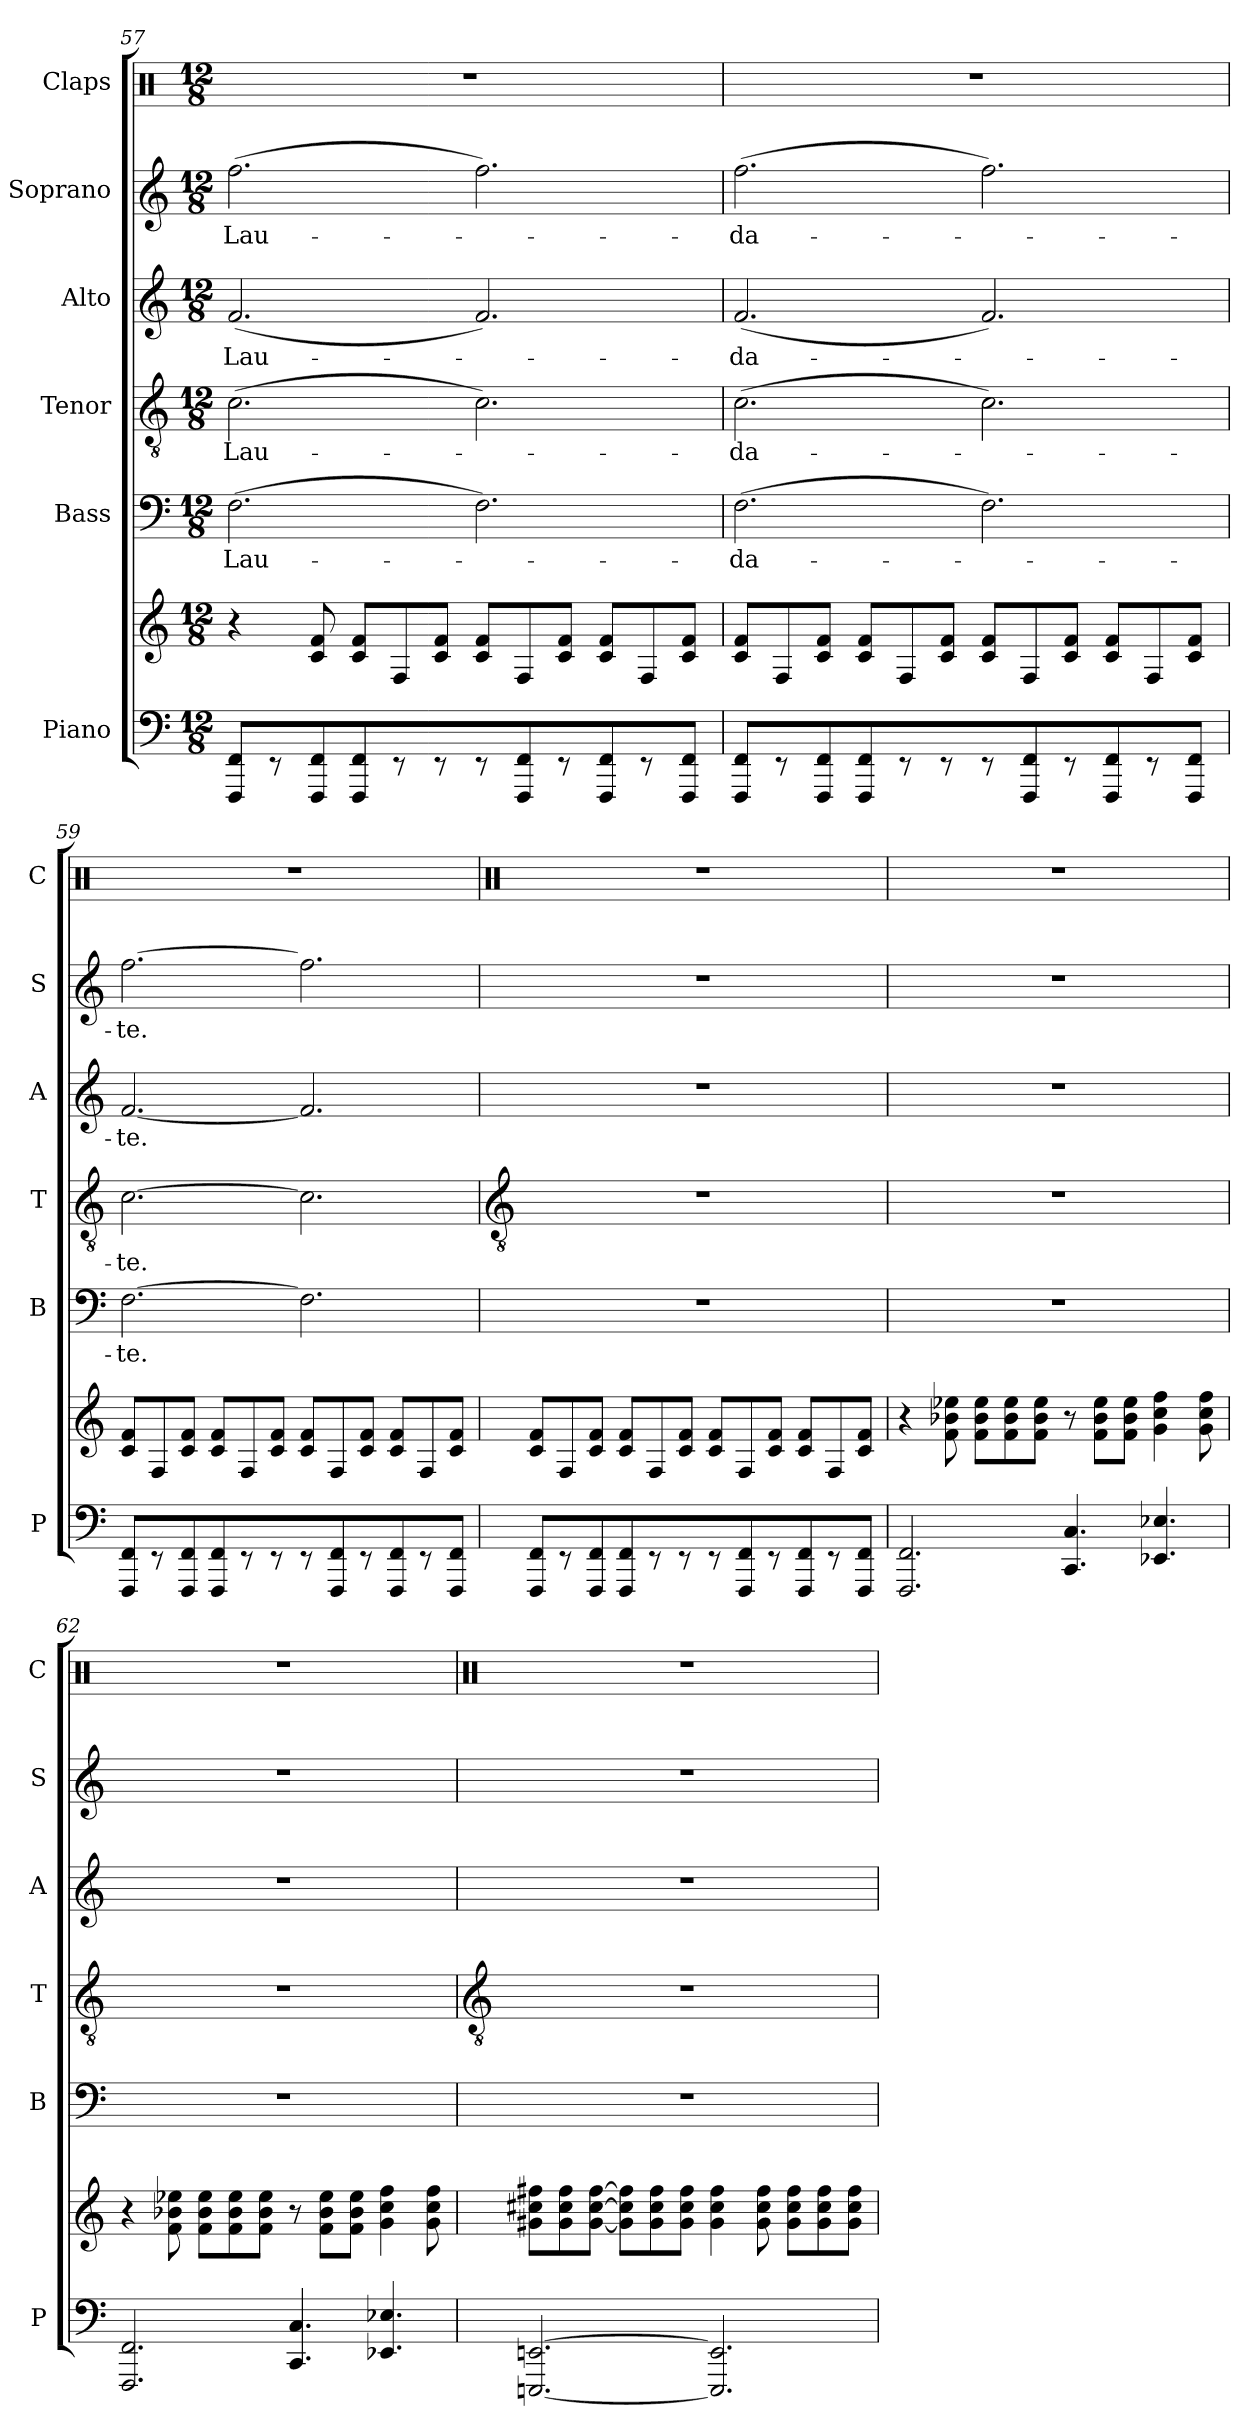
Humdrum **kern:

**kern	**kern	**kern	**text	**kern	**text	**kern	**text	**kern	**text	**kern
*part6	*part6	*part5	*part5	*part4	*part4	*part3	*part3	*part2	*part2	*part1
*staff7	*staff6	*staff5	*staff5	*staff4	*staff4	*staff3	*staff3	*staff2	*staff2	*staff1
*I"Piano	*	*I"Bass	*	*I"Tenor	*	*I"Alto	*	*I"Soprano	*	*I"Claps
*I'P	*	*I'B	*	*I'T	*	*I'A	*	*I'S	*	*I'C
!!LO:LB:g=z
*clefF4	*clefG2	*clefF4	*	*clefGv2	*	*clefG2	*	*clefG2	*	*clefX
*	*	*	*	*	*	*	*	*	*	*ITrd14c24
*k[]	*k[]	*k[]	*	*k[]	*	*k[]	*	*k[]	*	*k[]
*C:	*C:	*C:	*	*C:	*	*C:	*	*C:	*	*C:
*M12/8	*M12/8	*M12/8	*	*M12/8	*	*M12/8	*	*M12/8	*	*M12/8
=57	=57	=57	=57	=57	=57	=57	=57	=57	=57	=57
!	!	!	!LO:LY:b	!	!LO:LY:b	!	!LO:LY:b	!	!LO:LY:b	!LO:N:vis=1
8FFF 8FF	4r	(>2.F	Lau-	(>2.c	Lau-	(<2.f	Lau-	(>2.ff	Lau-	1.r
8r	.	.	.	.	.	.	.	.	.	.
8FFF 8FF	8c 8f	.	.	.	.	.	.	.	.	.
8FFF 8FF	8c 8fL	.	.	.	.	.	.	.	.	.
8r	8F	.	.	.	.	.	.	.	.	.
8r	8c 8fJ	.	.	.	.	.	.	.	.	.
8r	8c 8fL	2.F)	.	2.c)	.	2.f)	.	2.ff)	.	.
8FFF 8FF	8F	.	.	.	.	.	.	.	.	.
8r	8c 8fJ	.	.	.	.	.	.	.	.	.
8FFF 8FF	8c 8fL	.	.	.	.	.	.	.	.	.
8r	8F	.	.	.	.	.	.	.	.	.
8FFF 8FFJ	8c 8fJ	.	.	.	.	.	.	.	.	.
=58	=58	=58	=58	=58	=58	=58	=58	=58	=58	=58
!	!	!	!LO:LY:b	!	!LO:LY:b	!	!LO:LY:b	!	!LO:LY:b	!LO:N:vis=1
8FFF 8FF	8c 8fL	(>2.F	-da-	(>2.c	-da-	(<2.f	-da-	(>2.ff	-da-	1.r
8r	8F	.	.	.	.	.	.	.	.	.
8FFF 8FF	8c 8fJ	.	.	.	.	.	.	.	.	.
8FFF 8FF	8c 8fL	.	.	.	.	.	.	.	.	.
8r	8F	.	.	.	.	.	.	.	.	.
8r	8c 8fJ	.	.	.	.	.	.	.	.	.
8r	8c 8fL	2.F)	.	2.c)	.	2.f)	.	2.ff)	.	.
8FFF 8FF	8F	.	.	.	.	.	.	.	.	.
8r	8c 8fJ	.	.	.	.	.	.	.	.	.
8FFF 8FF	8c 8fL	.	.	.	.	.	.	.	.	.
8r	8F	.	.	.	.	.	.	.	.	.
8FFF 8FFJ	8c 8fJ	.	.	.	.	.	.	.	.	.
=59	=59	=59	=59	=59	=59	=59	=59	=59	=59	=59
!	!	!	!LO:LY:b	!	!LO:LY:b	!	!LO:LY:b	!	!LO:LY:b	!LO:N:vis=1
8FFF 8FF	8c 8fL	[2.F	-te.	[2.c	-te.	[2.f	-te.	[2.ff	-te.	1.r
8r	8F	.	.	.	.	.	.	.	.	.
8FFF 8FF	8c 8fJ	.	.	.	.	.	.	.	.	.
8FFF 8FF	8c 8fL	.	.	.	.	.	.	.	.	.
8r	8F	.	.	.	.	.	.	.	.	.
8r	8c 8fJ	.	.	.	.	.	.	.	.	.
8r	8c 8fL	2.F]	.	2.c]	.	2.f]	.	2.ff]	.	.
8FFF 8FF	8F	.	.	.	.	.	.	.	.	.
8r	8c 8fJ	.	.	.	.	.	.	.	.	.
8FFF 8FF	8c 8fL	.	.	.	.	.	.	.	.	.
8r	8F	.	.	.	.	.	.	.	.	.
8FFF 8FFJ	8c 8fJ	.	.	.	.	.	.	.	.	.
!!LO:LB:g=z
=60	=60	=60	=60	=60	=60	=60	=60	=60	=60	=60
*	*	*	*	*clefGv2	*	*	*	*	*	*clefX
!	!	!LO:N:vis=1	!	!LO:N:vis=1	!	!LO:N:vis=1	!	!LO:N:vis=1	!	!LO:N:vis=1
8FFF 8FF	8c 8fL	1.r	.	1.r	.	1.r	.	1.r	.	1.r
8r	8F	.	.	.	.	.	.	.	.	.
8FFF 8FF	8c 8fJ	.	.	.	.	.	.	.	.	.
8FFF 8FF	8c 8fL	.	.	.	.	.	.	.	.	.
8r	8F	.	.	.	.	.	.	.	.	.
8r	8c 8fJ	.	.	.	.	.	.	.	.	.
8r	8c 8fL	.	.	.	.	.	.	.	.	.
8FFF 8FF	8F	.	.	.	.	.	.	.	.	.
8r	8c 8fJ	.	.	.	.	.	.	.	.	.
8FFF 8FF	8c 8fL	.	.	.	.	.	.	.	.	.
8r	8F	.	.	.	.	.	.	.	.	.
8FFF 8FFJ	8c 8fJ	.	.	.	.	.	.	.	.	.
=61	=61	=61	=61	=61	=61	=61	=61	=61	=61	=61
!	!	!LO:N:vis=1	!	!LO:N:vis=1	!	!LO:N:vis=1	!	!LO:N:vis=1	!	!LO:N:vis=1
2.FFF 2.FF	4r	1.r	.	1.r	.	1.r	.	1.r	.	1.r
.	8f 8b-X 8ee-X	.	.	.	.	.	.	.	.	.
.	8f 8b- 8ee-L	.	.	.	.	.	.	.	.	.
.	8f 8b- 8ee-	.	.	.	.	.	.	.	.	.
.	8f 8b- 8ee-J	.	.	.	.	.	.	.	.	.
4.CC 4.C	8r	.	.	.	.	.	.	.	.	.
.	8f 8b- 8ee-L	.	.	.	.	.	.	.	.	.
.	8f 8b- 8ee-J	.	.	.	.	.	.	.	.	.
4.EE-X 4.E-X	4g 4cc 4ff	.	.	.	.	.	.	.	.	.
.	8g 8cc 8ff	.	.	.	.	.	.	.	.	.
=62	=62	=62	=62	=62	=62	=62	=62	=62	=62	=62
!	!	!LO:N:vis=1	!	!LO:N:vis=1	!	!LO:N:vis=1	!	!LO:N:vis=1	!	!LO:N:vis=1
2.FFF 2.FF	4r	1.r	.	1.r	.	1.r	.	1.r	.	1.r
.	8f 8b-X 8ee-X	.	.	.	.	.	.	.	.	.
.	8f 8b- 8ee-L	.	.	.	.	.	.	.	.	.
.	8f 8b- 8ee-	.	.	.	.	.	.	.	.	.
.	8f 8b- 8ee-J	.	.	.	.	.	.	.	.	.
4.CC 4.C	8r	.	.	.	.	.	.	.	.	.
.	8f 8b- 8ee-L	.	.	.	.	.	.	.	.	.
.	8f 8b- 8ee-J	.	.	.	.	.	.	.	.	.
4.EE-X 4.E-X	4g 4cc 4ff	.	.	.	.	.	.	.	.	.
.	8g 8cc 8ff	.	.	.	.	.	.	.	.	.
!!LO:LB:g=z
=63	=63	=63	=63	=63	=63	=63	=63	=63	=63	=63
*	*	*	*	*clefGv2	*	*	*	*	*	*clefX
!	!	!LO:N:vis=1	!	!LO:N:vis=1	!	!LO:N:vis=1	!	!LO:N:vis=1	!	!LO:N:vis=1
[2.EEEn [2.EEn	8g#X 8cc#X 8ff#XL	1.r	.	1.r	.	1.r	.	1.r	.	1.r
.	8g# 8cc# 8ff#	.	.	.	.	.	.	.	.	.
.	[8g# [8cc# [8ff#J	.	.	.	.	.	.	.	.	.
.	8g#] 8cc#] 8ff#]L	.	.	.	.	.	.	.	.	.
.	8g# 8cc# 8ff#	.	.	.	.	.	.	.	.	.
.	8g# 8cc# 8ff#J	.	.	.	.	.	.	.	.	.
2.EEE] 2.EE]	4g# 4cc# 4ff#	.	.	.	.	.	.	.	.	.
.	8g# 8cc# 8ff#	.	.	.	.	.	.	.	.	.
.	8g# 8cc# 8ff#L	.	.	.	.	.	.	.	.	.
.	8g# 8cc# 8ff#	.	.	.	.	.	.	.	.	.
.	8g# 8cc# 8ff#J	.	.	.	.	.	.	.	.	.
=	=	=	=	=	=	=	=	=	=	=
*-	*-	*-	*-	*-	*-	*-	*-	*-	*-	*-
